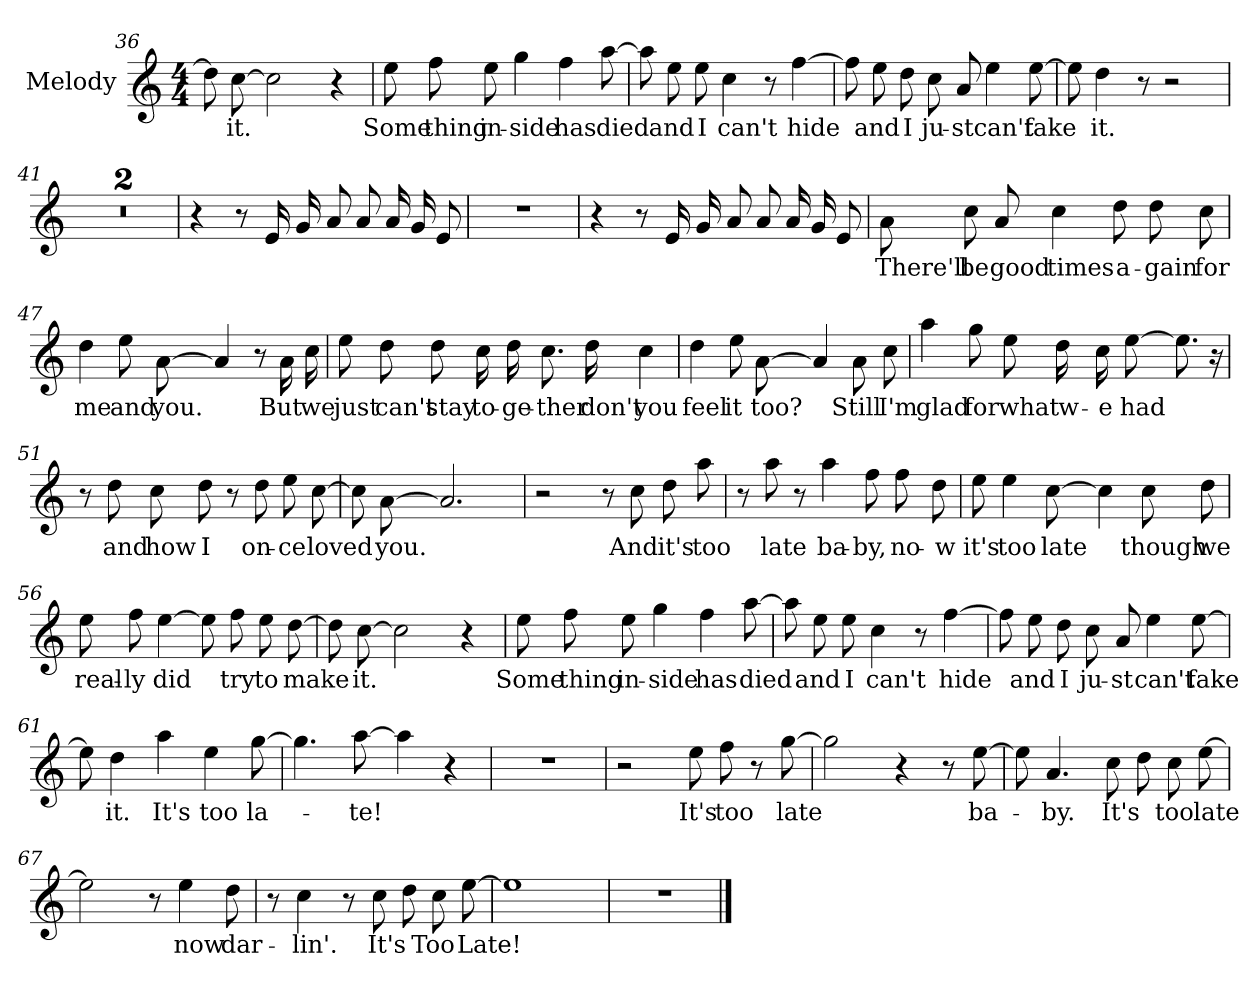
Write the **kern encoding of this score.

**kern	**text
*part1	*part1
*staff1	*staff1
*I"Melody	*
*clefG2	*
*k[]	*
*M4/4	*
=36	=36
8dd\L]	.
[>8cc\	it.
2cc\]	.
4r	.
!!LO:LB:g=z
=37	=37
8ee\L	Some
8ff\	thing
8ee\	in-
4gg\	side
4ff\	has
[>8aa\	died
=38	=38
8aa\L]	.
8ee\	and
8ee\	I
4cc\	can't
8r	.
[>4ff\	hide
=39	=39
8ff\L]	.
8ee\	and
8dd\L	I
8cc\	ju-
8a/	st
4ee\	can't
[>8ee\	fake
!!LO:LB:g=z
=40	=40
8ee\]	.
4dd\	it.
8r	.
2r	.
=41	=41
1r	.
=42	=42
1r	.
=43	=43
4r	.
8r	.
16e/LL	.
16g/J	.
8a/L	.
8a/	.
16a/LL	.
16g/J	.
8e/	.
!!LO:LB:g=z
=44	=44
1r	.
=45	=45
4r	.
8r	.
16e/LL	.
16g/J	.
8a/L	.
8a/	.
16a/LL	.
16g/J	.
8e/	.
=46	=46
8a\L	There'll
8cc\	be
8a/	good
4cc\	times
8dd\	a-
8dd\L	gain
8cc\	for
!!LO:LB:g=z
=47	=47
4dd\	me
8ee\L	and
[<8a\	you.
4a/]	.
8r	.
16a\LL	But
16cc\J	we
=48	=48
8ee\L	just
8dd\	can't
8dd\L	stay
16cc\L	to-
16dd\J	ge-
8.cc\L	ther
16dd\J	don't
4cc\	you
=49	=49
4dd\	feel
8ee\L	it
[<8a\	too?
4a/]	.
8a\L	Still
8cc\	I'm
!!LO:LB:g=z
=50	=50
4aa\	glad
8gg\L	for
8ee\	what
16dd\LL	w-
16cc\J	e
[>8ee\	had
8.ee\]	.
16r	.
=51	=51
8r	.
8dd\	and
8cc\L	how
8dd\	I
8r	.
8dd\	on-
8ee\L	ce
[>8cc\	loved
=52	=52
8cc\L]	.
[<8a\	you.
2.a/]	.
!!LO:LB:g=z
=53	=53
2r	.
8r	.
8cc\	And
8dd\L	it's
8aa\	too
=54	=54
8r	.
8aa\	late
8r	.
4aa\	ba-
8ff\	by,
8ff\L	no-
8dd\	w
=55	=55
8ee\	it's
4ee\	too
[>8cc\	late
4cc\]	.
8cc\L	though
8dd\	we
!!LO:LB:g=z
=56	=56
8ee\L	real-
8ff\	ly
[>4ee\	did
8ee\L]	.
8ff\	try
8ee\L	to
[>8dd\	make
=57	=57
8dd\L]	.
[>8cc\	it.
2cc\]	.
4r	.
=58	=58
8ee\L	Some
8ff\	thing
8ee\	in-
4gg\	side
4ff\	has
[>8aa\	died
!!LO:LB:g=z
=59	=59
8aa\L]	.
8ee\	and
8ee\	I
4cc\	can't
8r	.
[>4ff\	hide
=60	=60
8ff\L]	.
8ee\	and
8dd\L	I
8cc\	ju-
8a/	st
4ee\	can't
[>8ee\	fake
=61	=61
8ee\]	.
4dd\	it.
4aa\	It's
4ee\	too
[>8gg\	la-
=62	=62
4.gg\]	.
[>8aa\	te!
4aa\]	.
4r	.
!!LO:PB:g=z
=63	=63
1r	.
=64	=64
2r	.
8ee\L	It's
8ff\	too
8r	.
[>8gg\	late
=65	=65
2gg\]	.
4r	.
8r	.
[>8ee\	ba-
=66	=66
8ee\]	.
4.a/	by.
8cc\L	It's
8dd\	.
8cc\L	too
[>8ee\	late
!!LO:LB:g=z
=67	=67
2ee\]	.
8r	.
4ee\	now
8dd\	dar-
=68	=68
8r	.
4cc\	lin'.
8r	.
8cc\L	It's
8dd\	.
8cc\L	Too
[>8ee\	Late!
=69	=69
1ee]	.
=70	=70
1r	.
==	==
*-	*-
